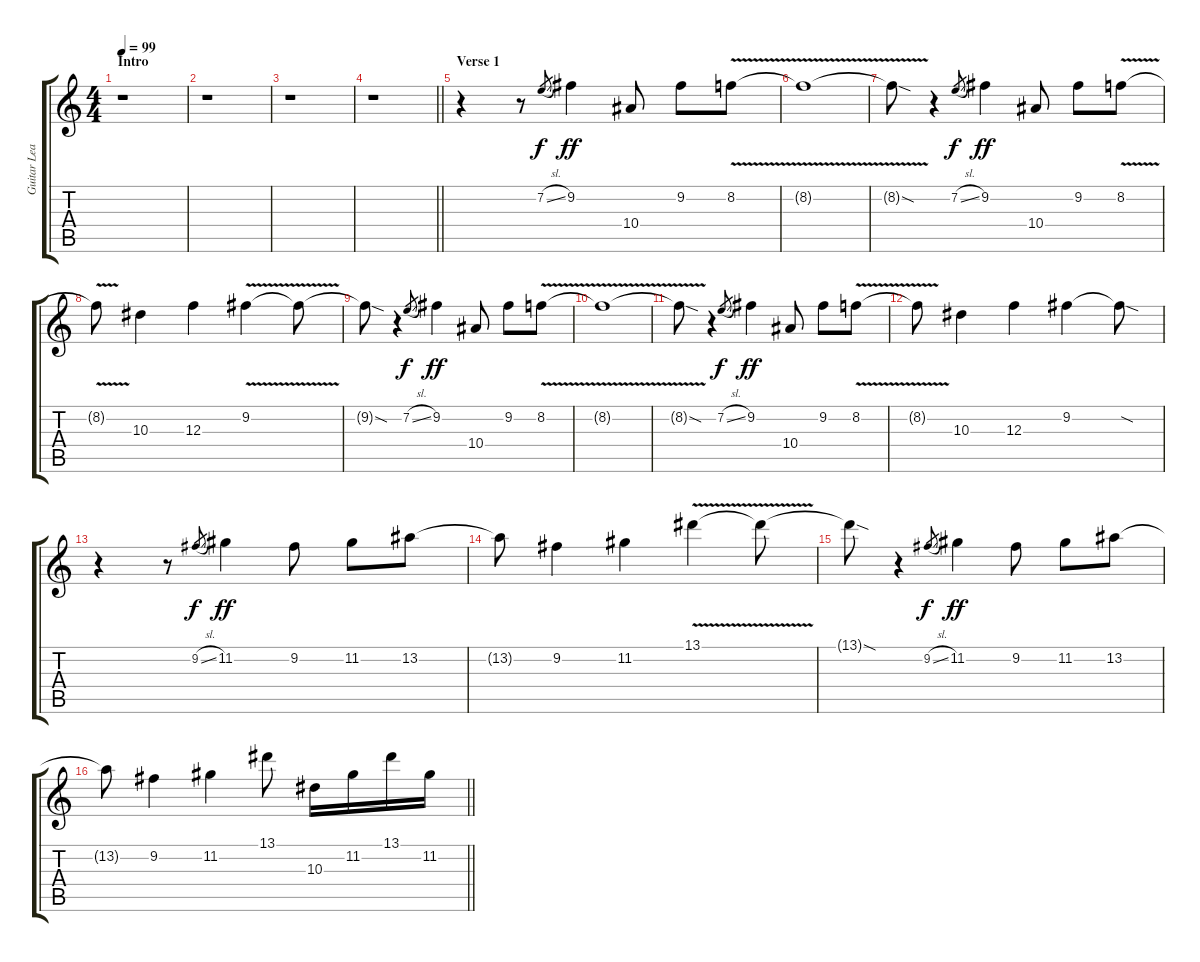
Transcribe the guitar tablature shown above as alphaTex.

\track ("Guitar Lead 2" "Guitar Lea") {instrument distortionguitar}
\staff {score tabs}
\tuning (D4 A3 F3 C3 G2 D2) {hide}
\ts (4 4)
\section ("" "Intro")
\tempo 99
\clef g2
\ks c
r.1{dy f instrument distortionguitar} |
r.1 |
r.1 |
\barLineRight lightlight
r.1 |
\section ("" "Verse 1")
r.4 r.8 7.2{sl}.8{gr} 9.2.4{dy ff} 10.4.8 9.2.8 8.2{v}.8 |
8.2{v t}.1 |
8.2{sod t}.8 r.4 7.2{sl}.8{gr dy f} 9.2.4{dy ff} 10.4.8 9.2.8 8.2{v}.8 |
8.2{t}.8 10.3.4 12.3.4 9.2{v}.4 9.2{t}.8 |
9.2{sod t}.8 r.4 7.2{sl}.8{gr dy f} 9.2.4{dy ff} 10.4.8 9.2.8 8.2{v}.8 |
8.2{v t}.1 |
8.2{sod t}.8 r.4 7.2{sl}.8{gr dy f} 9.2.4{dy ff} 10.4.8 9.2.8 8.2{v}.8 |
8.2{t}.8 10.3.4 12.3.4 9.2.4 9.2{sod t}.8 |
r.4 r.8 9.2{sl}.8{gr dy f} 11.2.4{dy ff} 9.2.8 11.2.8 13.2.8 |
13.2{t}.8 9.2.4 11.2.4 13.1{v}.4 13.1{t}.8 |
13.1{sod t}.8 r.4 9.2{sl}.8{gr dy f} 11.2.4{dy ff} 9.2.8 11.2.8 13.2.8 |
\barLineRight lightlight
13.2{t}.8 9.2.4 11.2.4 13.1.8 10.3.16 11.2.16 13.1.16 11.2.16
